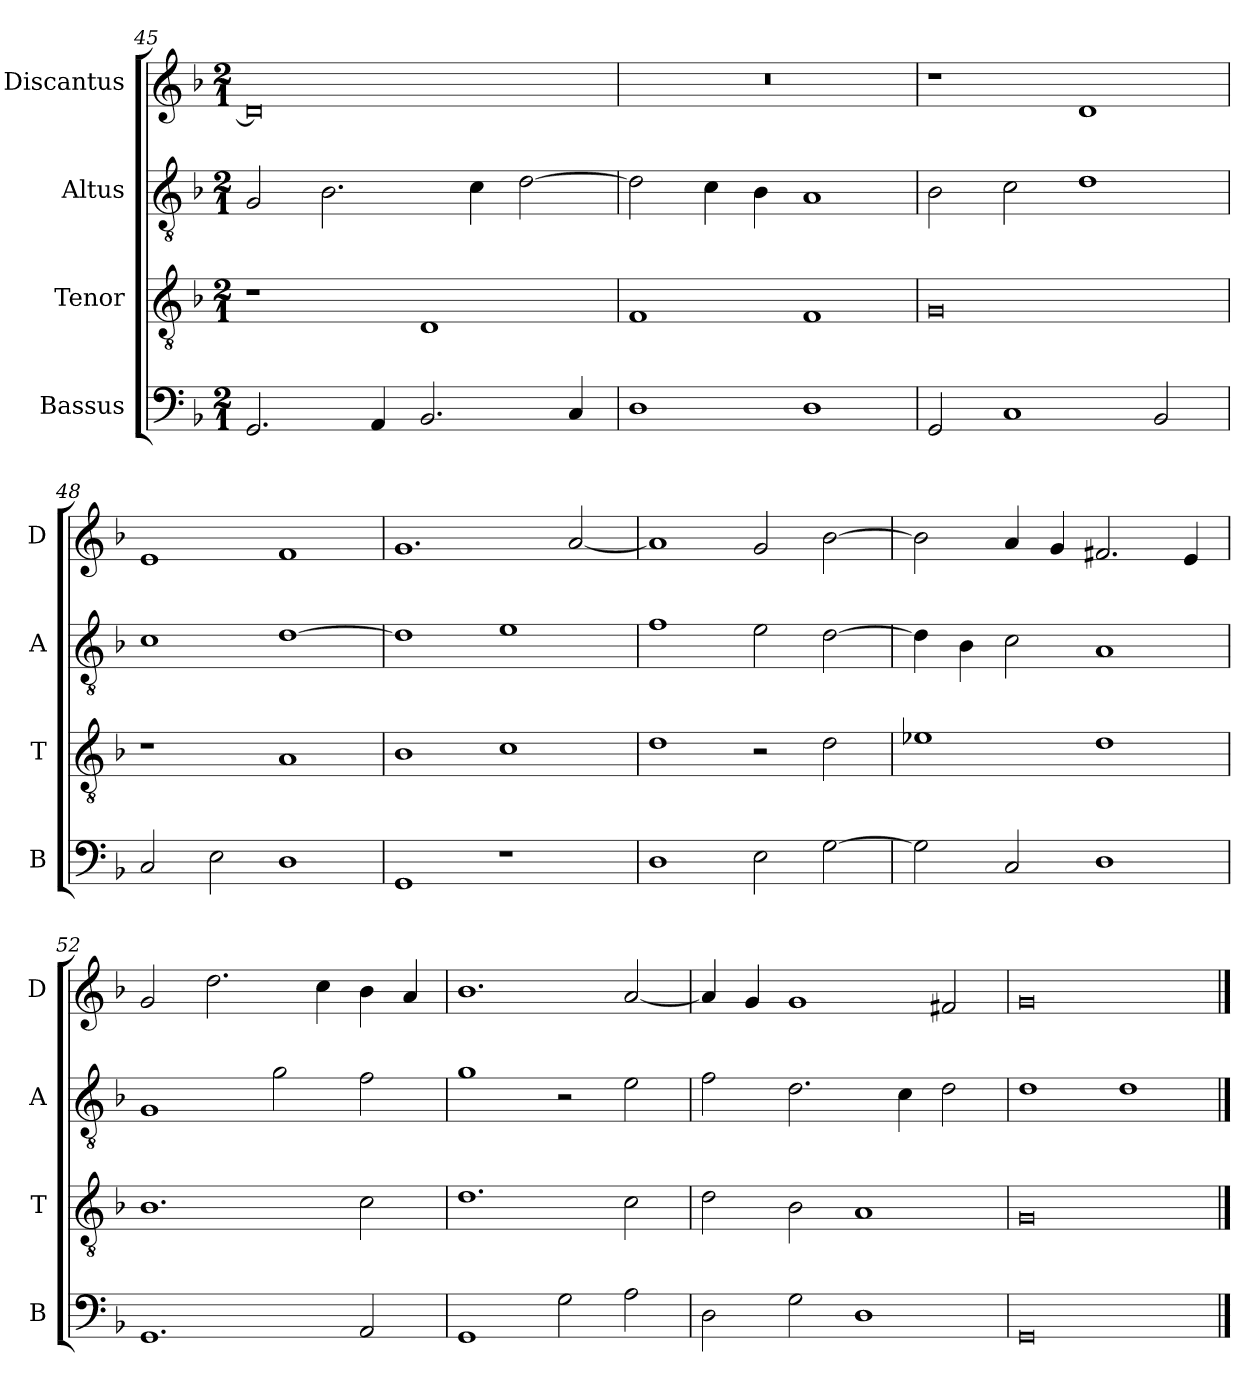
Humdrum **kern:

**kern	**kern	**kern	**kern
*part4	*part3	*part2	*part1
*staff4	*staff3	*staff2	*staff1
*I"Bassus	*I"Tenor	*I"Altus	*I"Discantus
*I'B	*I'T	*I'A	*I'D
*clefF4	*clefGv2	*clefGv2	*clefG2
*k[b-]	*k[b-]	*k[b-]	*k[b-]
*M2/1	*M2/1	*M2/1	*M2/1
=45	=45	=45	=45
2.GG	1r	2G	0d]
.	.	2.B-	.
4AA	.	.	.
2.BB-	1D	.	.
.	.	4c	.
.	.	[2d	.
4C	.	.	.
=46	=46	=46	=46
1D	1F	2d]	0r
.	.	4c	.
.	.	4B-	.
1D	1F	1A	.
=47	=47	=47	=47
2GG	0G	2B-	1r
1C	.	2c	.
.	.	1d	1d
2BB-	.	.	.
=48	=48	=48	=48
2C	1r	1c	1e
2E	.	.	.
1D	1A	[1d	1f
=49	=49	=49	=49
1GG	1B-	1d]	1.g
1r	1c	1e	.
.	.	.	[2a
=50	=50	=50	=50
1D	1d	1f	1a]
2E	2r	2e	2g
[2G	2d	[2d	[2b-
=51	=51	=51	=51
2G]	1e-X	4d]	2b-]
.	.	4B-	.
2C	.	2c	4a
.	.	.	4g
1D	1d	1A	2.f#X
.	.	.	4e
=52	=52	=52	=52
1.GG	1.B-	1G	2g
.	.	.	2.dd
.	.	2g	.
.	.	.	4cc
2AA	2c	2f	4b-
.	.	.	4a
=53	=53	=53	=53
1GG	1.d	1g	1.b-
2G	.	2r	.
2A	2c	2e	[2a
=54	=54	=54	=54
2D	2d	2f	4a]
.	.	.	4g
2G	2B-	2.d	1g
1D	1A	.	.
.	.	4c	.
.	.	2d	2f#X
=55	=55	=55	=55
0GG	0G	1d	0g
.	.	1d	.
==	==	==	==
*-	*-	*-	*-
